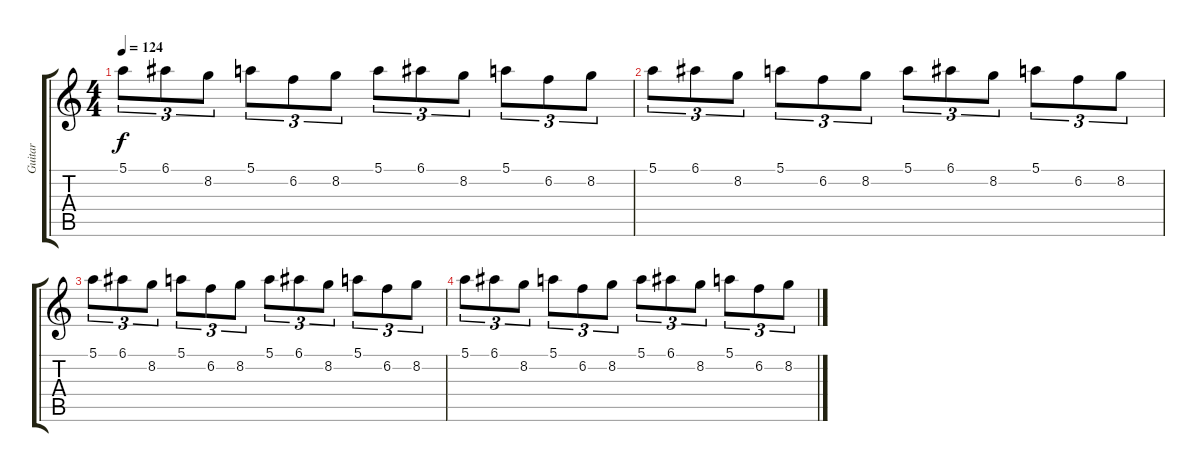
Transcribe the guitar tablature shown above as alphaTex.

\track ("Guitar" "Guitar") {instrument overdrivenguitar}
\staff {score tabs}
\tuning (E4 B3 G3 D3 A2 E2) {hide}
\ts (4 4)
\tempo 124
\clef g2
\ks c
5.1.8{tu (3 2) dy f} 6.1.8{tu (3 2)} 8.2.8{tu (3 2)} 5.1.8{tu (3 2)} 6.2.8{tu (3 2)} 8.2.8{tu (3 2)} 5.1.8{tu (3 2)} 6.1.8{tu (3 2)} 8.2.8{tu (3 2)} 5.1.8{tu (3 2)} 6.2.8{tu (3 2)} 8.2.8{tu (3 2)} |
5.1.8{tu (3 2)} 6.1.8{tu (3 2)} 8.2.8{tu (3 2)} 5.1.8{tu (3 2)} 6.2.8{tu (3 2)} 8.2.8{tu (3 2)} 5.1.8{tu (3 2)} 6.1.8{tu (3 2)} 8.2.8{tu (3 2)} 5.1.8{tu (3 2)} 6.2.8{tu (3 2)} 8.2.8{tu (3 2)} |
5.1.8{tu (3 2)} 6.1.8{tu (3 2)} 8.2.8{tu (3 2)} 5.1.8{tu (3 2)} 6.2.8{tu (3 2)} 8.2.8{tu (3 2)} 5.1.8{tu (3 2)} 6.1.8{tu (3 2)} 8.2.8{tu (3 2)} 5.1.8{tu (3 2)} 6.2.8{tu (3 2)} 8.2.8{tu (3 2)} |
5.1.8{tu (3 2)} 6.1.8{tu (3 2)} 8.2.8{tu (3 2)} 5.1.8{tu (3 2)} 6.2.8{tu (3 2)} 8.2.8{tu (3 2)} 5.1.8{tu (3 2)} 6.1.8{tu (3 2)} 8.2.8{tu (3 2)} 5.1.8{tu (3 2)} 6.2.8{tu (3 2)} 8.2.8{tu (3 2)}
